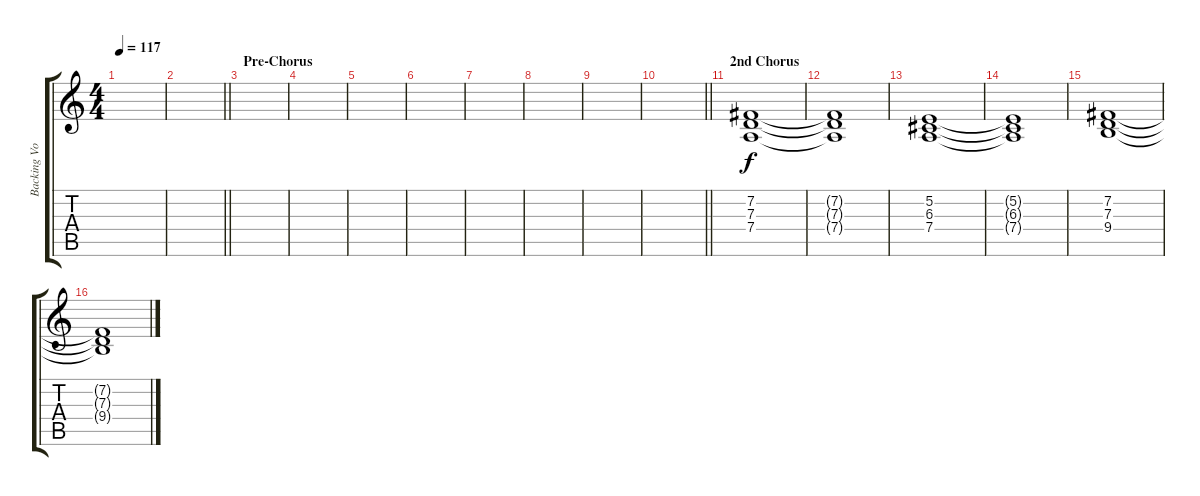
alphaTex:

\track ("Backing Vocals" "Backing Vo") {instrument choiraahs}
\staff {score tabs}
\tuning (E4 B3 G3 D3 A2 E2) {hide}
\ts (4 4)
\tempo 117
\clef g2
\ks c
|
\barLineRight lightlight
|
\section ("" "Pre-Chorus")
|
|
|
|
|
|
|
\barLineRight lightlight
|
\section ("" "2nd Chorus")
(7.2 7.3 7.4).1 |
(7.2{t} 7.3{t} 7.4{t}).1 |
(5.2 6.3 7.4).1 |
(5.2{t} 6.3{t} 7.4{t}).1 |
(7.2 7.3 9.4).1 |
(7.2{t} 7.3{t} 9.4{t}).1
